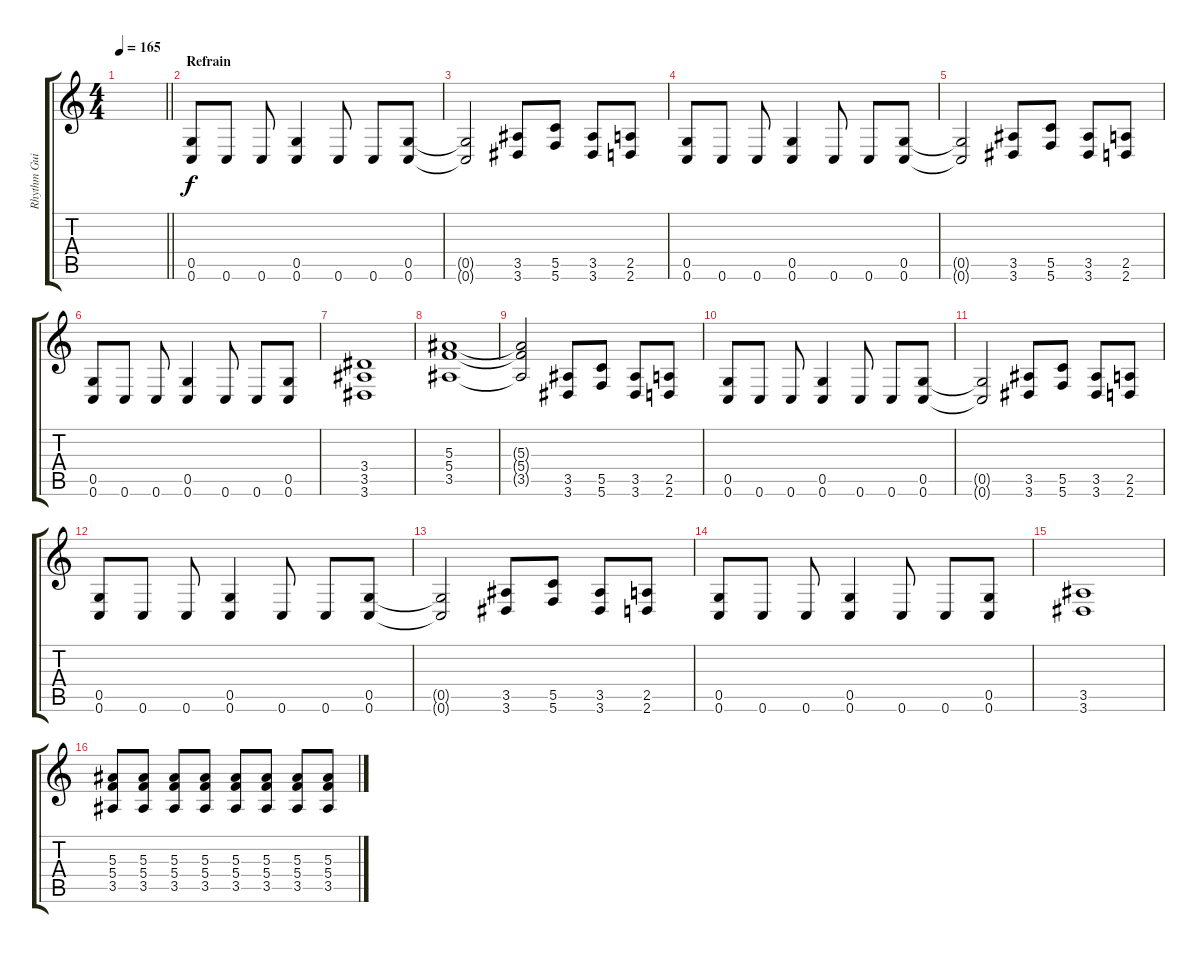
\track ("Rhythm Guitar" "Rhythm Gui") {instrument distortionguitar}
\staff {score tabs}
\tuning (D4 A3 F3 C3 G2 C2) {hide}
\ts (4 4)
\tempo 165
\clef g2
\barLineRight lightlight
\ks c
|
\section ("" "Refrain")
(0.5 0.6).8{volume 13} 0.6.8 0.6.8 (0.5 0.6).4 0.6.8 0.6.8 (0.5 0.6).8 |
(0.5{t} 0.6{t}).2 (3.5 3.6).8 (5.5 5.6).8 (3.5 3.6).8 (2.5 2.6).8 |
(0.5 0.6).8{volume 13} 0.6.8 0.6.8 (0.5 0.6).4 0.6.8 0.6.8 (0.5 0.6).8 |
(0.5{t} 0.6{t}).2 (3.5 3.6).8 (5.5 5.6).8 (3.5 3.6).8 (2.5 2.6).8 |
(0.5 0.6).8{volume 13} 0.6.8 0.6.8 (0.5 0.6).4 0.6.8 0.6.8 (0.5 0.6).8 |
(3.4 3.5 3.6).1 |
(5.3 5.4 3.5).1 |
(5.3{t} 5.4{t} 3.5{t}).2 (3.5 3.6).8 (5.5 5.6).8 (3.5 3.6).8 (2.5 2.6).8 |
(0.5 0.6).8{volume 13} 0.6.8 0.6.8 (0.5 0.6).4 0.6.8 0.6.8 (0.5 0.6).8 |
(0.5{t} 0.6{t}).2 (3.5 3.6).8 (5.5 5.6).8 (3.5 3.6).8 (2.5 2.6).8 |
(0.5 0.6).8{volume 13} 0.6.8 0.6.8 (0.5 0.6).4 0.6.8 0.6.8 (0.5 0.6).8 |
(0.5{t} 0.6{t}).2 (3.5 3.6).8 (5.5 5.6).8 (3.5 3.6).8 (2.5 2.6).8 |
(0.5 0.6).8{volume 13} 0.6.8 0.6.8 (0.5 0.6).4 0.6.8 0.6.8 (0.5 0.6).8 |
(3.5 3.6).1 |
(5.3 5.4 3.5).8 (5.3 5.4 3.5).8 (5.3 5.4 3.5).8 (5.3 5.4 3.5).8 (5.3 5.4 3.5).8 (5.3 5.4 3.5).8 (5.3 5.4 3.5).8 (5.3 5.4 3.5).8
